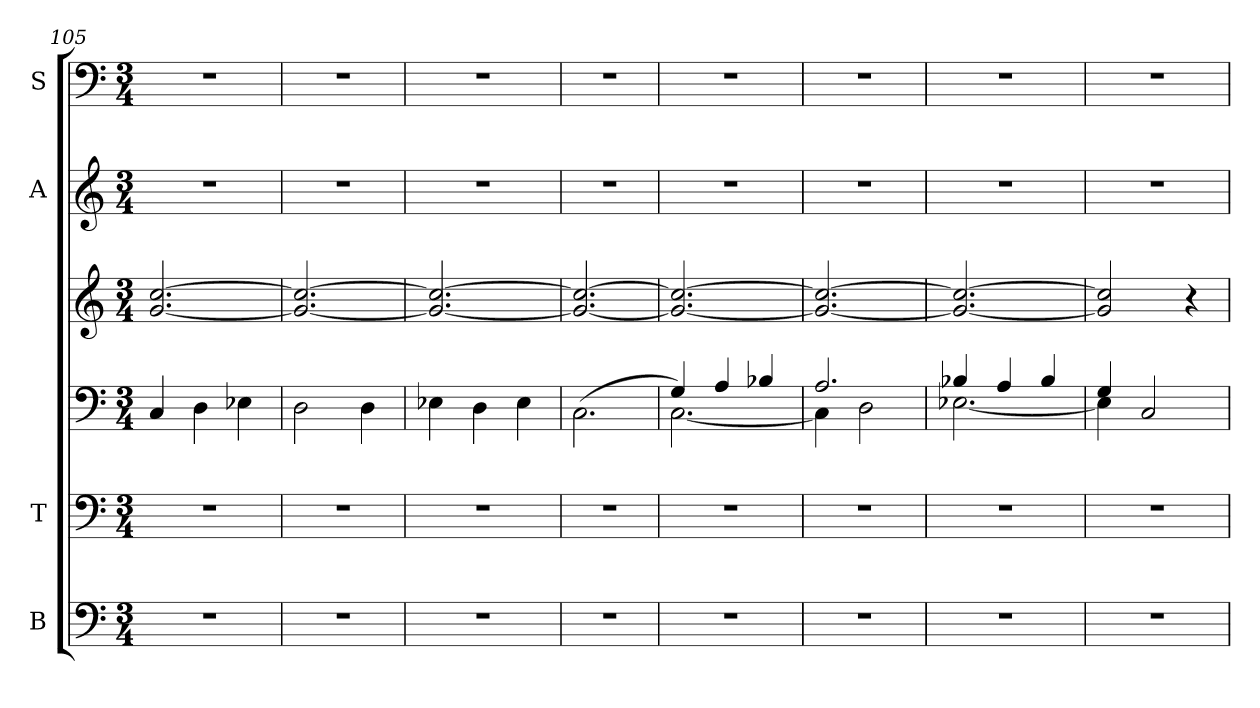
**kern	**kern	**kern	**kern	**kern	**kern
*part6	*part5	*part4	*part3	*part2	*part1
*staff6	*staff5	*staff4	*staff3	*staff2	*staff1
*I"B	*I"T	*	*	*I"A	*I"S
*I'B	*I'T	*	*	*I'A	*I'S
*clefF4	*clefF4	*clefF4	*clefG2	*clefG2	*clefF4
*k[]	*k[]	*k[]	*k[]	*k[]	*k[]
*C:	*C:	*C:	*C:	*C:	*C:
*M3/4	*M3/4	*M3/4	*M3/4	*M3/4	*M3/4
=105	=105	=105	=105	=105	=105
!	!LO:N:vis=1	!	!	!	!
2.r	2.r	4C/	[<2.g/ [>2.cc/	2.r	2.r
.	.	4D\	.	.	.
.	.	4E-X\	.	.	.
=106	=106	=106	=106	=106	=106
!	!LO:N:vis=1	!	!	!	!
2.r	2.r	2D\	2.g/_ 2.cc/_	2.r	2.r
.	.	4D\	.	.	.
=107	=107	=107	=107	=107	=107
!	!LO:N:vis=1	!	!	!	!
2.r	2.r	4E-X\	2.g/_ 2.cc/_	2.r	2.r
.	.	4D\	.	.	.
.	.	4E-\	.	.	.
=108	=108	=108	=108	=108	=108
!	!LO:N:vis=1	!	!	!	!
2.r	2.r	(<2.C\	2.g/_ 2.cc/_	2.r	2.r
=109	=109	=109	=109	=109	=109
!	!LO:N:vis=1	!	!	!	!
*	*	*^	*	*	*
2.r	2.r	4G/	[<2.C\)	2.g/_ 2.cc/_	2.r	2.r
.	.	4A/	.	.	.	.
.	.	4B-X/	.	.	.	.
=110	=110	=110	=110	=110	=110	=110
!	!LO:N:vis=1	!	!	!	!	!
2.r	2.r	2.A/	4C\]	2.g/_ 2.cc/_	2.r	2.r
.	.	.	2D\	.	.	.
=111	=111	=111	=111	=111	=111	=111
!	!LO:N:vis=1	!	!	!	!	!
2.r	2.r	4B-X/	[<2.E-X\	2.g/_ 2.cc/_	2.r	2.r
.	.	4A/	.	.	.	.
.	.	4B-/	.	.	.	.
=112	=112	=112	=112	=112	=112	=112
!	!LO:N:vis=1	!	!	!	!	!
2.r	2.r	4G/	4E-\]	2g/] 2cc/]	2.r	2.r
.	.	2C/	2ryy	.	.	.
.	.	.	.	4r	.	.
*	*	*v	*v	*	*	*
=	=	=	=	=	=
*-	*-	*-	*-	*-	*-
